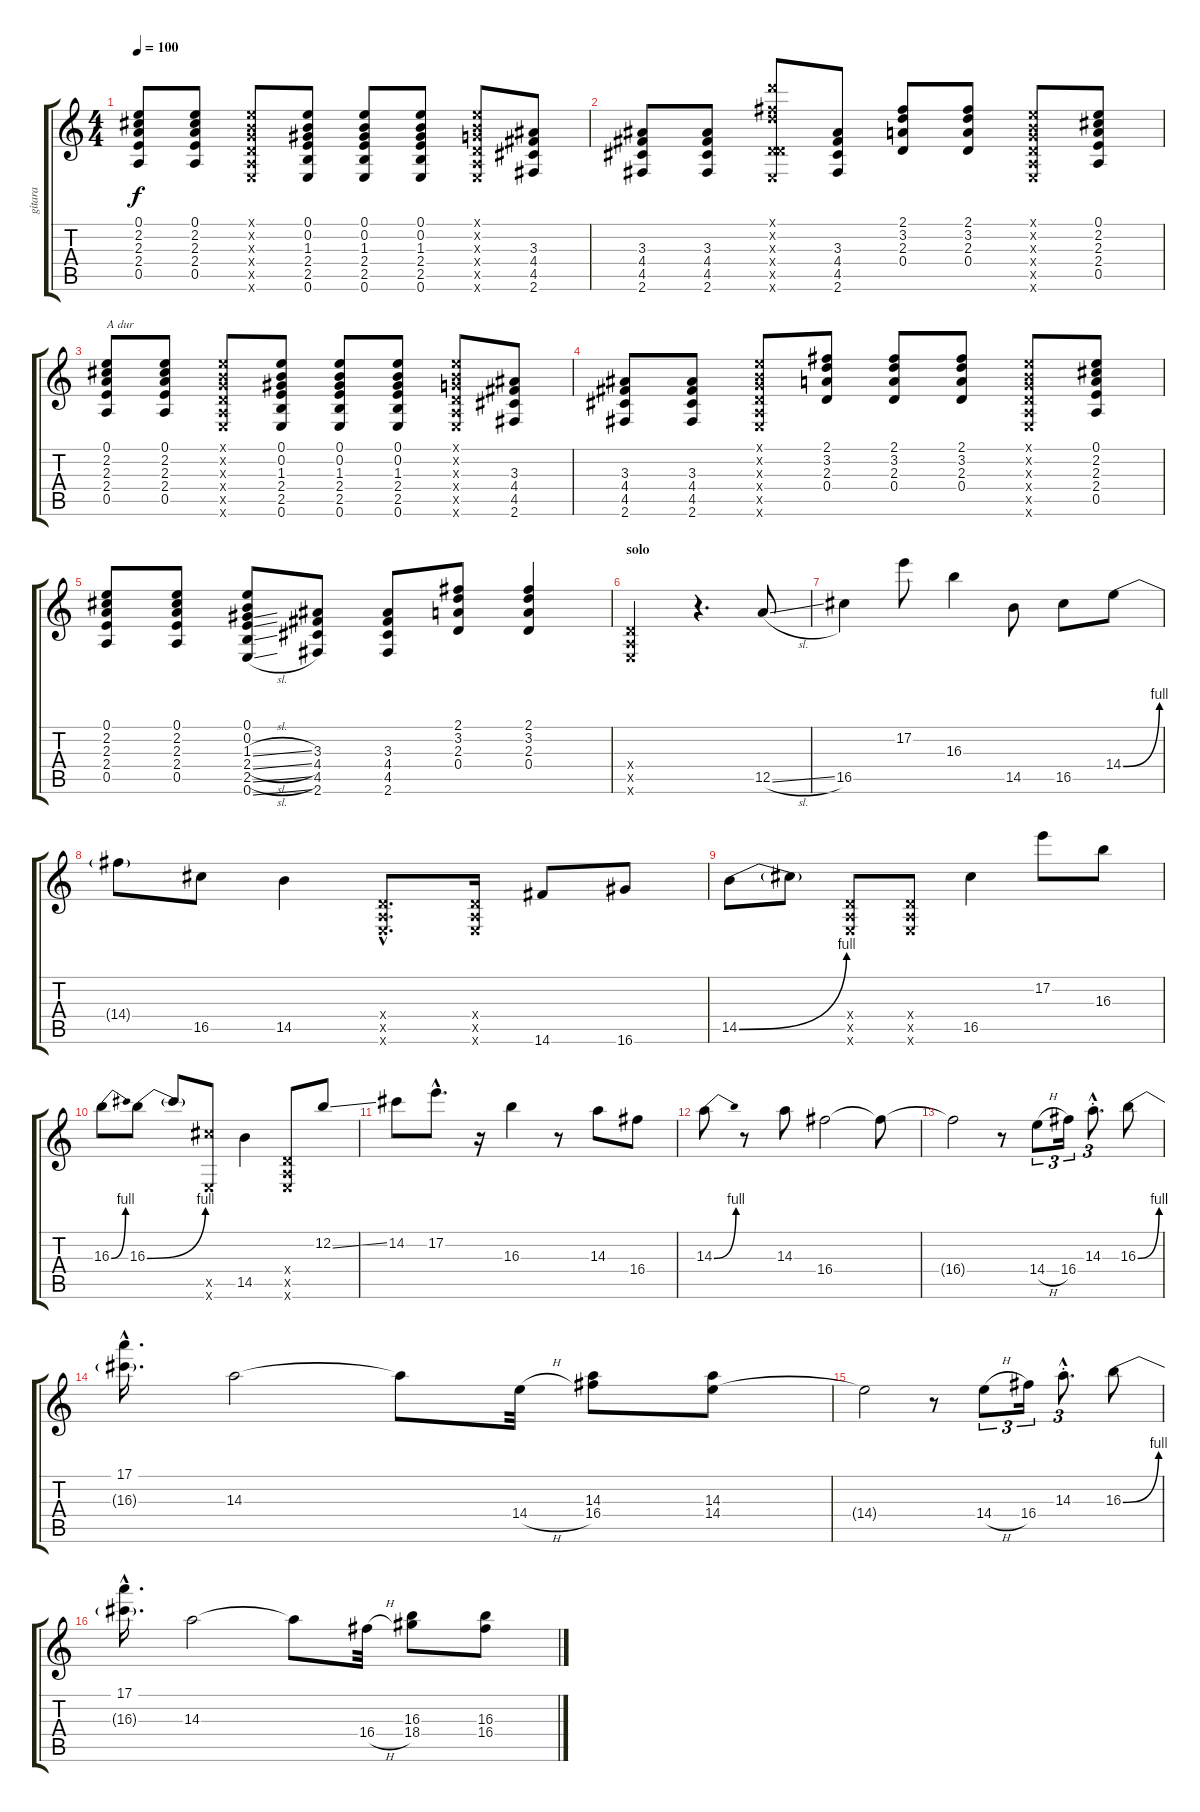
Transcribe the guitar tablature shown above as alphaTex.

\track ("gitara" "gitara") {instrument distortionguitar}
\staff {score tabs}
\tuning (E4 B3 G3 D3 A2 E2) {hide}
\ts (4 4)
\tempo 100
\clef g2
\ks c
(0.1 2.2 2.3 2.4 0.5).8{dy f} (0.1 2.2 2.3 2.4 0.5).8 (0.1{x} 0.2{x} 0.3{x} 0.4{x} 0.5{x} 0.6{x}).8 (0.1 0.2 1.3 2.4 2.5 0.6).8 (0.1 0.2 1.3 2.4 2.5 0.6).8 (0.1 0.2 1.3 2.4 2.5 0.6).8 (0.1{x} 0.2{x} 0.3{x} 0.4{x} 0.5{x} 0.6{x}).8 (3.3 4.4 4.5 2.6).8 |
(3.3 4.4 4.5 2.6).8 (3.3 4.4 4.5 2.6).8 (10.1{x} 7.2{x} 7.3{x} 0.4{x} 5.5{x} 0.6{x}).8 (3.3 4.4 4.5 2.6).8 (2.1 3.2 2.3 0.4).8 (2.1 3.2 2.3 0.4).8 (0.1{x} 0.2{x} 0.3{x} 0.4{x} 0.5{x} 0.6{x}).8 (0.1 2.2 2.3 2.4 0.5).8 |
(0.1 2.2 2.3 2.4 0.5).8{txt "A dur" instrument electricguitarclean} (0.1 2.2 2.3 2.4 0.5).8 (0.1{x} 0.2{x} 0.3{x} 0.4{x} 0.5{x} 0.6{x}).8 (0.1 0.2 1.3 2.4 2.5 0.6).8 (0.1 0.2 1.3 2.4 2.5 0.6).8 (0.1 0.2 1.3 2.4 2.5 0.6).8 (0.1{x} 0.2{x} 0.3{x} 0.4{x} 0.5{x} 0.6{x}).8 (3.3 4.4 4.5 2.6).8 |
(3.3 4.4 4.5 2.6).8 (3.3 4.4 4.5 2.6).8 (0.1{x} 0.2{x} 0.3{x} 0.4{x} 0.5{x} 0.6{x}).8 (2.1 3.2 2.3 0.4).8 (2.1 3.2 2.3 0.4).8 (2.1 3.2 2.3 0.4).8 (0.1{x} 0.2{x} 0.3{x} 0.4{x} 0.5{x} 0.6{x}).8 (0.1 2.2 2.3 2.4 0.5).8 |
(0.1 2.2 2.3 2.4 0.5).8 (0.1 2.2 2.3 2.4 0.5).8 (0.1 0.2 1.3{sl} 2.4{sl} 2.5{sl} 0.6{sl}).8 (3.3 4.4 4.5 2.6).8 (3.3 4.4 4.5 2.6).8 (2.1 3.2 2.3 0.4).8 (2.1 3.2 2.3 0.4).4 |
\section ("" "solo")
(0.4{x} 0.5{x} 0.6{x}).2{instrument distortionguitar} r.4{d} 12.5{sl}.8 |
16.5.4 17.2.8 16.3.4 14.5.8 16.5.8 14.4{be (bend 0 0 60 4)}.8 |
14.4{t}.8 16.5.8 14.5.4 (0.4{hac x} 0.5{hac x} 0.6{hac x}).8{d} (0.4{x} 0.5{x} 0.6{x}).16 14.6.8 16.6.8 |
14.5{be (bend 0 0 60 4)}.8 14.5{t}.8 (0.4{x} 0.5{x} 0.6{x}).8 (0.4{x} 0.5{x} 0.6{x}).8 16.5.4 17.2.8 16.3.8 |
16.3{be (bend 0 0 60 4)}.8 16.3{be (bend 0 0 60 4)}.8 16.3{t}.8 (16.5{x} 0.6{x}).8 14.5.4 (0.4{x} 0.5{x} 0.6{x}).8 12.2{ss}.8 |
14.2.8 17.2{hac}.8{d} r.16 16.3.4 r.8 14.3.8 16.4.8 |
14.3{be (bend 0 0 60 4)}.8 r.8 14.3.8 16.4.2 16.4{t}.8 |
\ks aminor
16.4{t}.2 r.8 14.4{h}.8{tu (3 2)} 16.4.16{tu (3 2)} 14.3{hac st}.8{d tu (3 2)} 16.3{be (bend 0 0 60 4)}.8 |
(17.1{hac} 16.3{hac t}).16{d} 14.3.2 14.3{t}.8 14.4{h}.32 (14.3 16.4).8 (14.3 14.4).8 |
14.4{t}.2 r.8 14.4{h}.8{tu (3 2)} 16.4.16{tu (3 2)} 14.3{hac st}.8{d tu (3 2)} 16.3{be (bend 0 0 60 4)}.8 |
(17.1{hac} 16.3{hac t}).16{d} 14.3.2 14.3{t}.8 16.4{h}.32 (16.3 18.4).8 (16.3 16.4).8
